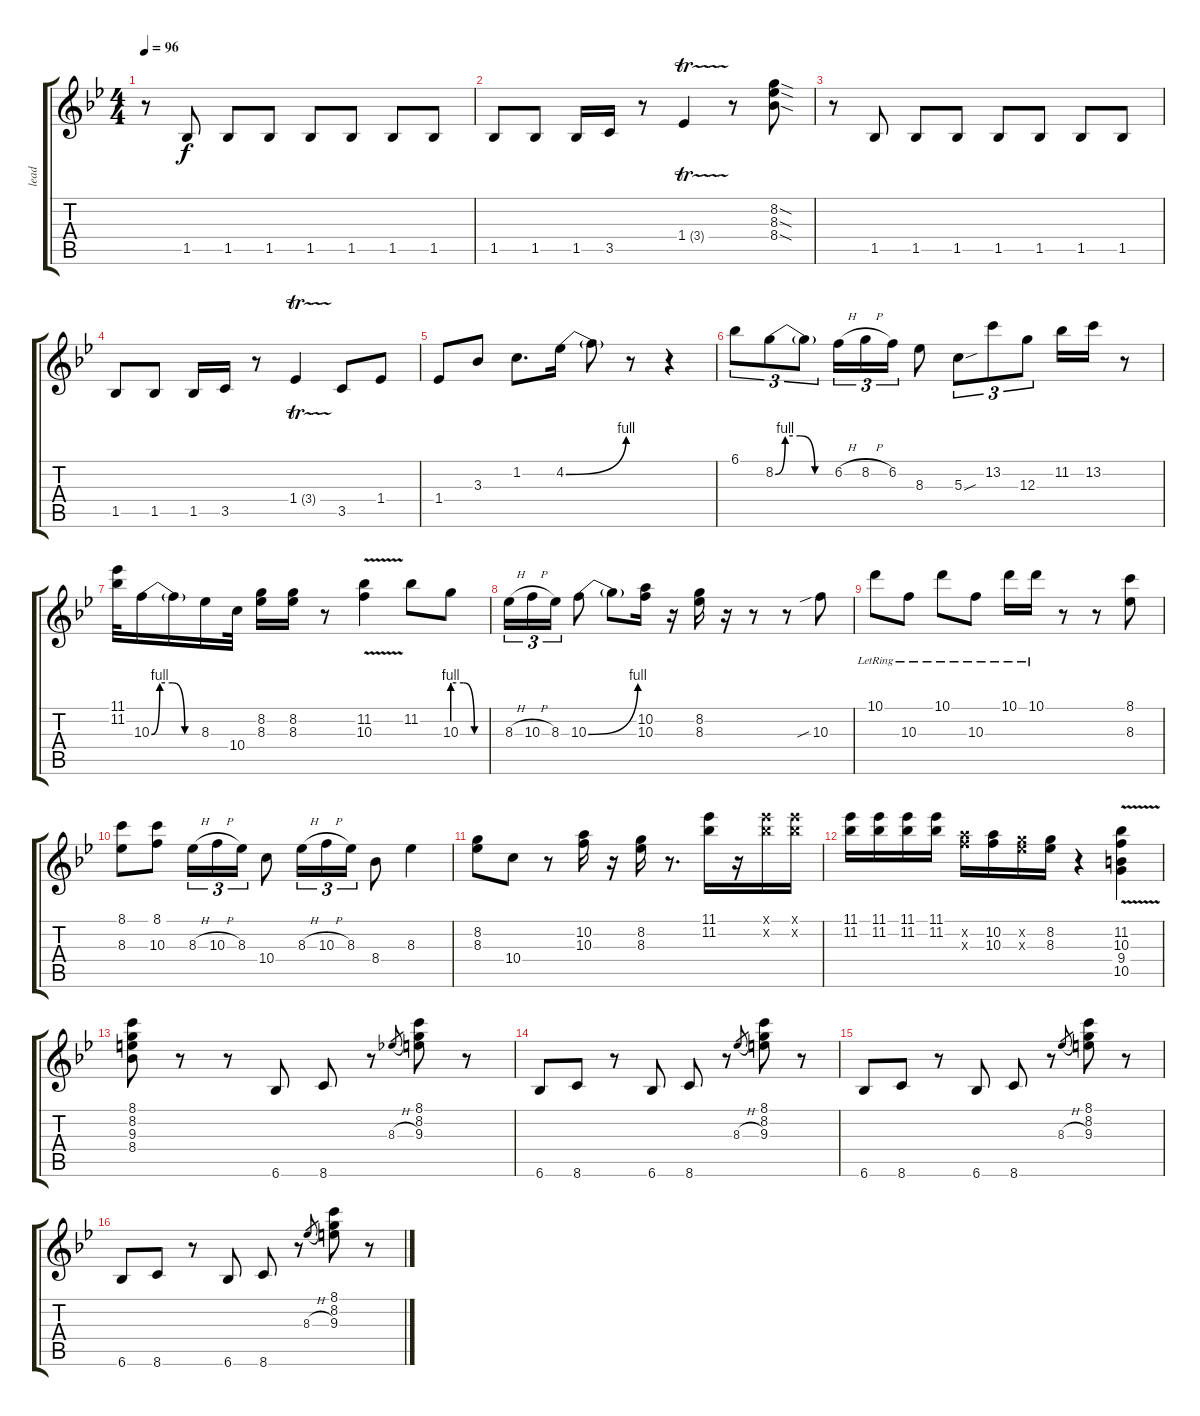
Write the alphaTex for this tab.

\track ("lead" "lead") {instrument overdrivenguitar}
\staff {score tabs}
\tuning (E4 B3 G3 D3 A2 E2) {hide}
\ts (4 4)
\tempo 96
\clef g2
\ks bb
r.8{dy f} 1.5.8 1.5.8 1.5.8 1.5.8 1.5.8 1.5.8 1.5.8 |
1.5.8 1.5.8 1.5.16 3.5.16 r.8 1.4{tr (3 32)}.4 r.8 (8.2{sod} 8.3{sod} 8.4{sod}).8 |
r.8 1.5.8 1.5.8 1.5.8 1.5.8 1.5.8 1.5.8 1.5.8 |
1.5.8 1.5.8 1.5.16 3.5.16 r.8 1.4{tr (3 32)}.4 3.5.8 1.4.8 |
1.4.8 3.3.8 1.2.8{d} 4.2{be (bend 0 0 60 4)}.16 4.2{t}.8 r.8 r.4 |
6.1.8{tu (3 2)} 8.2{be (custom 0 0 10 4 25 4 40 0 60 0)}.8{tu (3 2)} 8.2{t}.8{tu (3 2)} 6.2{h}.16{tu (3 2)} 8.2{h}.16{tu (3 2)} 6.2.16{tu (3 2)} 8.3.8 5.3{sou}.8{tu (3 2)} 13.2.8{tu (3 2)} 12.3.8{tu (3 2)} 11.2.16 13.2.16 r.8 |
(11.1 11.2).32 10.3{be (custom 0 0 10 4 25 4 40 0 60 0)}.16 10.3{t}.16 8.3.16 10.4.32 (8.2 8.3).16 (8.2 8.3).16 r.8 (11.2{v} 10.3{v}).4 11.2.8 10.3{be (custom 0 4 20 4 40 0 60 0)}.8 |
8.3{h}.16{tu (3 2)} 10.3{h}.16{tu (3 2)} 8.3.16{tu (3 2)} 10.3{be (bend 0 0 60 4)}.8 10.3{t}.8 (10.2 10.3).16 r.16 (8.2 8.3).16 r.16 r.8 r.8 10.3{sib}.8 |
10.1{lr}.8 10.3{lr}.8 10.1{lr}.8 10.3{lr}.8 10.1{lr}.16 10.1{lr}.16 r.8 r.8 (8.1 8.3).8 |
(8.1 8.3).8 (8.1 10.3).8 8.3{h}.16{tu (3 2)} 10.3{h}.16{tu (3 2)} 8.3.16{tu (3 2)} 10.4.8 8.3{h}.16{tu (3 2)} 10.3{h}.16{tu (3 2)} 8.3.16{tu (3 2)} 8.4.8 8.3.4 |
(8.2 8.3).8 10.4.8 r.8 (10.2 10.3).16 r.16 (8.2 8.3).16 r.8{d} (11.1 11.2).16 r.16 (11.1{x} 11.2{x}).16 (11.1{x} 11.2{x}).16 |
(11.1 11.2).16 (11.1 11.2).16 (11.1 11.2).16 (11.1 11.2).16 (10.2{x} 10.3{x}).16 (10.2 10.3).16 (8.2{x} 8.3{x}).16 (8.2 8.3).16 r.4 (11.2{v} 10.3{v} 9.4{v} 10.5{v}).4 |
(8.1 8.2 9.3 8.4).8 r.8 r.8 6.6.8 8.6.8 r.8 8.3{h}.8{gr} (8.1 8.2 9.3).8 r.8 |
6.6.8 8.6.8 r.8 6.6.8 8.6.8 r.8 8.3{h}.8{gr} (8.1 8.2 9.3).8 r.8 |
6.6.8 8.6.8 r.8 6.6.8 8.6.8 r.8 8.3{h}.8{gr} (8.1 8.2 9.3).8 r.8 |
6.6.8 8.6.8 r.8 6.6.8 8.6.8 r.8 8.3{h}.8{gr} (8.1 8.2 9.3).8 r.8
